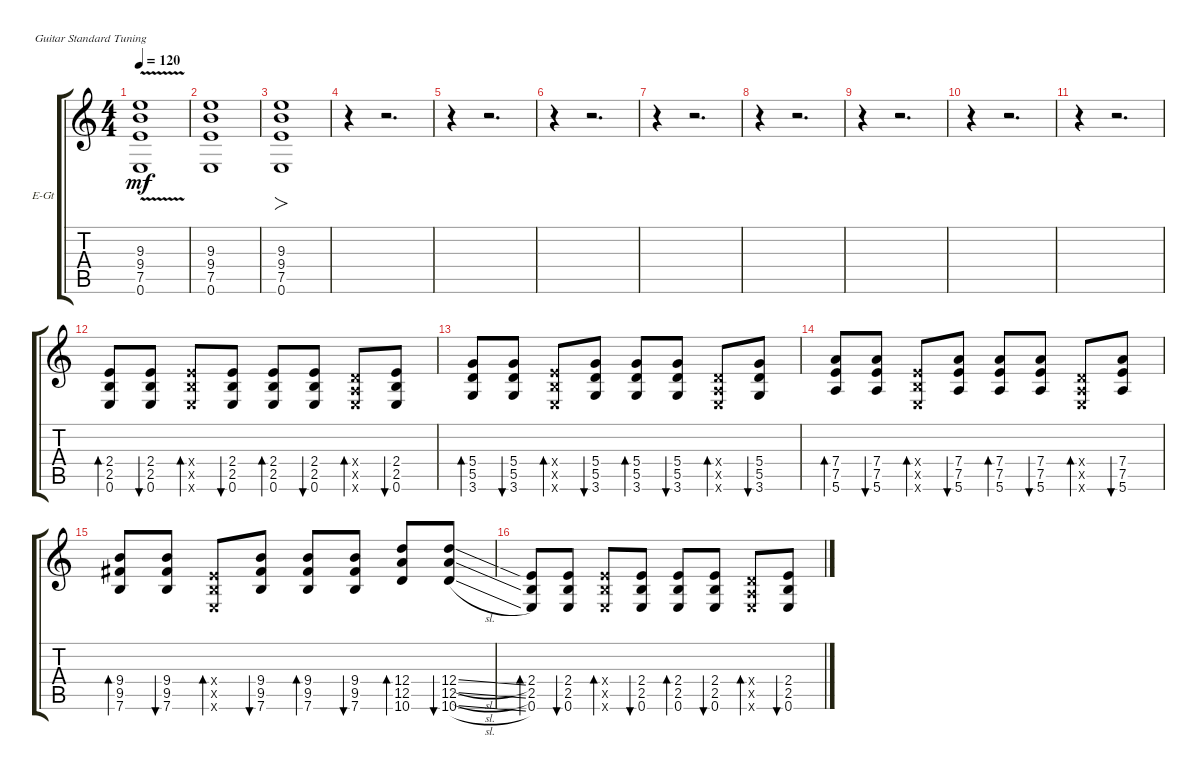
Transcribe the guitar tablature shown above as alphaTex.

\bracketExtendMode groupsimilarinstruments
\firstSystemTrackNameOrientation horizontal
\otherSystemsTrackNameOrientation horizontal
\track ("Electric Guitar" "E-Gt") {instrument distortionguitar}
\staff {score tabs}
\tuning (E4 B3 G3 D3 A2 E2)
\ts (4 4)
\tempo 120
\clef g2
\ks c
(9.3{v} 9.4 7.5 0.6).1{dy mf} |
(9.3 9.4 7.5 0.6).1 |
(9.3 9.4 7.5 0.6).1{fo} |
r.4 r.2{d} |
r.4 r.2{d} |
r.4 r.2{d} |
r.4 r.2{d} |
r.4 r.2{d} |
r.4 r.2{d} |
r.4 r.2{d} |
r.4 r.2{d} |
(2.4 2.5 0.6).8{bd 30} (2.4 2.5 0.6).8{bu 30} (2.4{x} 2.5{x} 0.6{x}).8{bd 30} (2.4 2.5 0.6).8{bu 30} (2.4 2.5 0.6).8{bd 30} (2.4 2.5 0.6).8{bu 30} (0.4{x} 0.5{x} 0.6{x}).8{bd 30} (2.4 2.5 0.6).8{bu 30} |
(5.4 5.5 3.6).8{bd 30} (5.4 5.5 3.6).8{bu 30} (2.4{x} 2.5{x} 0.6{x}).8{bd 30} (5.4 5.5 3.6).8{bu 30} (5.4 5.5 3.6).8{bd 30} (5.4 5.5 3.6).8{bu 30} (0.4{x} 0.5{x} 0.6{x}).8{bd 30} (5.4 5.5 3.6).8{bu 30} |
(7.4 7.5 5.6).8{bd 30} (7.4 7.5 5.6).8{bu 30} (2.4{x} 2.5{x} 0.6{x}).8{bd 30} (7.4 7.5 5.6).8{bu 30} (7.4 7.5 5.6).8{bd 30} (7.4 7.5 5.6).8{bu 30} (0.4{x} 0.5{x} 0.6{x}).8{bd 30} (7.4 7.5 5.6).8{bu 30} |
(9.4 9.5 7.6).8{bd 30} (9.4 9.5 7.6).8{bu 30} (2.4{x} 2.5{x} 0.6{x}).8{bd 30} (9.4 9.5 7.6).8{bu 30} (9.4 9.5 7.6).8{bd 30} (9.4 9.5 7.6).8{bu 30} (12.4 12.5 10.6).8{bd 30} (12.4{sl} 12.5{sl} 10.6{sl}).8{bu 30} |
(2.4 2.5 0.6).8{bd 30} (2.4 2.5 0.6).8{bu 30} (2.4{x} 2.5{x} 0.6{x}).8{bd 30} (2.4 2.5 0.6).8{bu 30} (2.4 2.5 0.6).8{bd 30} (2.4 2.5 0.6).8{bu 30} (0.4{x} 0.5{x} 0.6{x}).8{bd 30} (2.4 2.5 0.6).8{bu 30}
